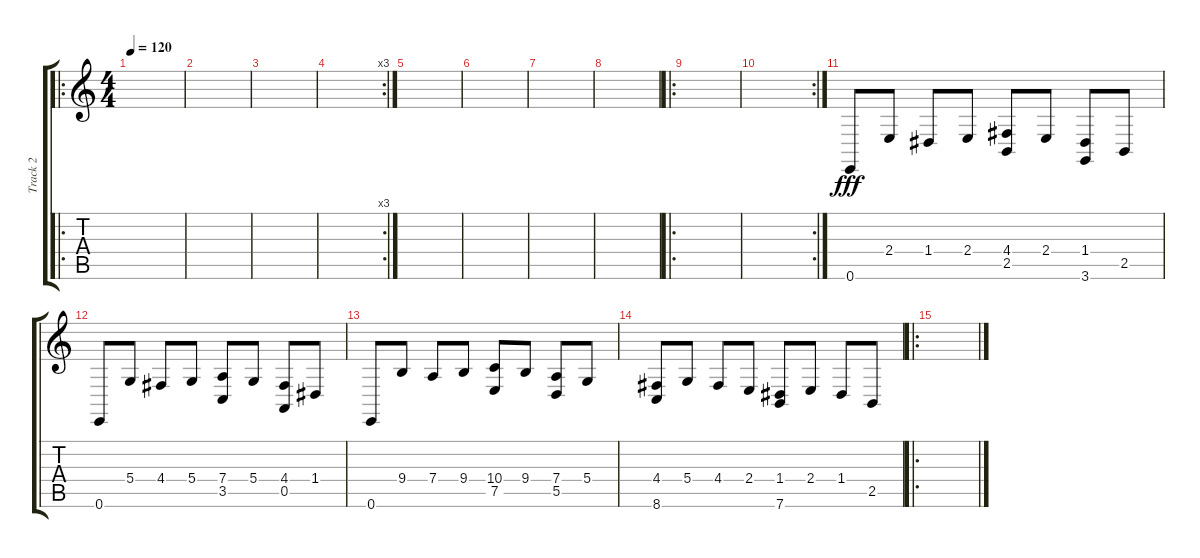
\track ("Track 2" "Track 2") {instrument pizzicatostrings}
\staff {score tabs}
\tuning (E4 B3 G3 D3 A2 E2) {hide}
\ro
\ts (4 4)
\tempo 120
\clef g2
\ks c
|
|
|
\rc 3
|
|
|
|
|
\ro
|
\rc 2
|
0.6.8{dy fff} 2.4.8 1.4.8 2.4.8 (4.4 2.5).8 2.4.8 (1.4 3.6).8 2.5.8 |
0.6.8 5.4.8 4.4.8 5.4.8 (7.4 3.5).8 5.4.8 (4.4 0.5).8 1.4.8 |
0.6.8 9.4.8 7.4.8 9.4.8 (10.4 7.5).8 9.4.8 (7.4 5.5).8 5.4.8 |
(4.4 8.6).8 5.4.8 4.4.8 2.4.8 (1.4 7.6).8 2.4.8 1.4.8 2.5.8 |
\ro
